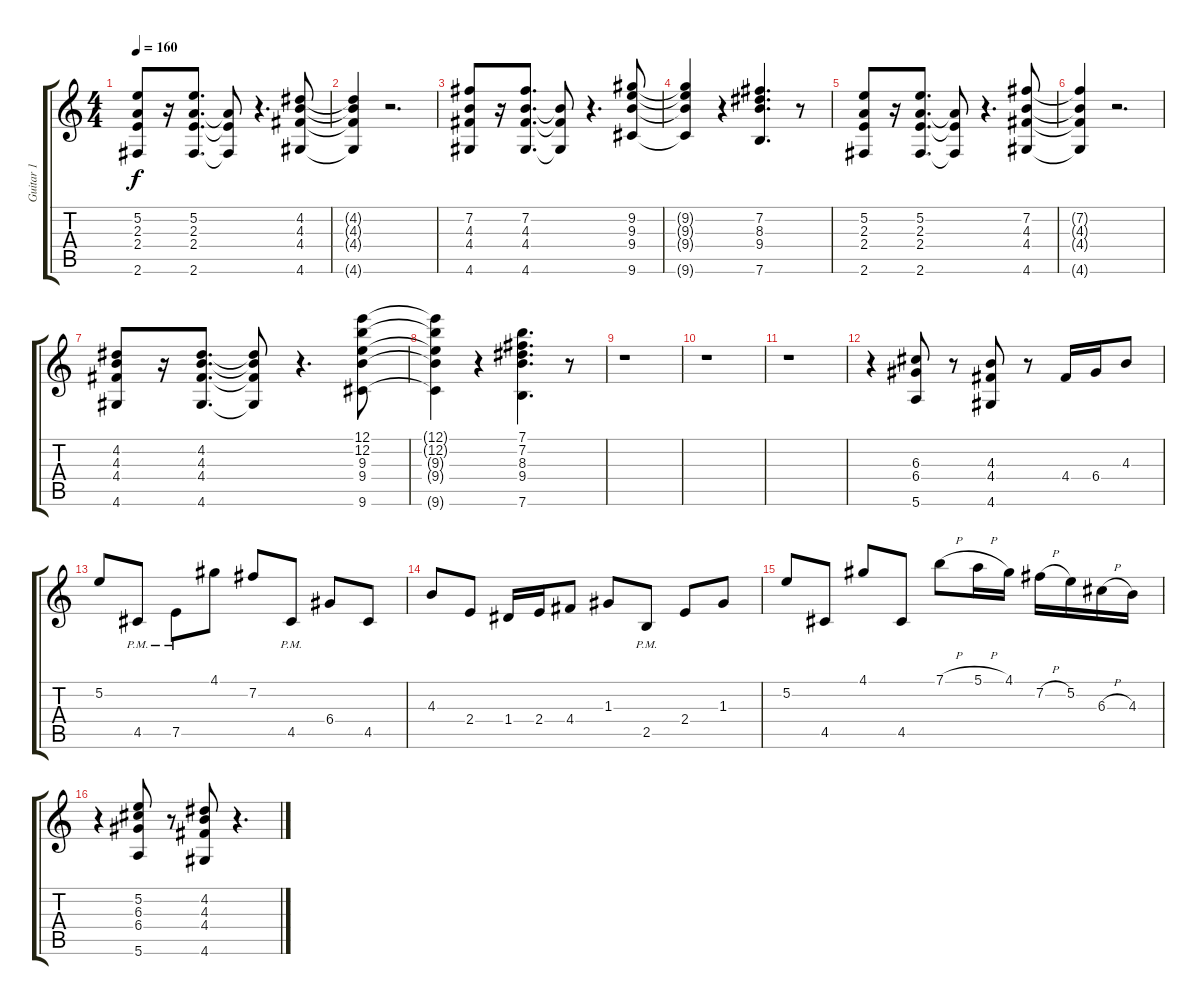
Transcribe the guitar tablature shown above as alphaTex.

\track ("Guitar 1" "Guitar 1") {instrument electricguitarclean}
\staff {score tabs}
\tuning (E4 B3 G3 D3 A2 E2) {hide}
\ts (4 4)
\tempo 160
\clef g2
\ks c
(5.2 2.3 2.4 2.6).8{dy f instrument electricguitarclean} r.16 (5.2 2.3 2.4 2.6).8{d} (2.3{t} 2.4{t} 2.6{t}).8 r.4{d} (4.2 4.3 4.4 4.6).8 |
(4.2{t} 4.3{t} 4.4{t} 4.6{t}).4 r.2{d} |
(7.2 4.3 4.4 4.6).8 r.16 (7.2 4.3 4.4 4.6).8{d} (4.3{t} 4.4{t} 4.6{t}).8 r.4{d} (9.2 9.3 9.4 9.6).8 |
(9.2{t} 9.3{t} 9.4{t} 9.6{t}).4 r.4 (7.2 8.3 9.4 7.6).4{d} r.8 |
(5.2 2.3 2.4 2.6).8 r.16 (5.2 2.3 2.4 2.6).8{d} (2.3{t} 2.4{t} 2.6{t}).8 r.4{d} (7.2 4.3 4.4 4.6).8 |
(7.2{t} 4.3{t} 4.4{t} 4.6{t}).4 r.2{d} |
(4.2 4.3 4.4 4.6).8 r.16 (4.2 4.3 4.4 4.6).8{d} (4.2{t} 4.3{t} 4.4{t} 4.6{t}).8 r.4{d} (12.1 12.2 9.3 9.4 9.6).8 |
(12.1{t} 12.2{t} 9.3{t} 9.4{t} 9.6{t}).4 r.4 (7.1 7.2 8.3 9.4 7.6).4{d} r.8 |
r.1 |
r.1 |
r.1 |
r.4{instrument overdrivenguitar} (6.3 6.4 5.6).8 r.8 (4.3 4.4 4.6).8 r.8 4.4.16 6.4.16 4.3.8 |
5.2.8 4.5{pm}.8 7.5{pm}.8 4.1.8 7.2.8 4.5{pm}.8 6.4.8 4.5.8 |
4.3.8 2.4.8 1.4.16 2.4.16 4.4.8 1.3.8 2.5{pm}.8 2.4.8 1.3.8 |
5.2.8 4.5.8 4.1.8 4.5.8 7.1{h}.8 5.1{h}.16 4.1.16 7.2{h}.16 5.2.16 6.3{h}.16 4.3.16 |
r.4 (5.2 6.3 6.4 5.6).8 r.8 (4.2 4.3 4.4 4.6).8 r.4{d}
